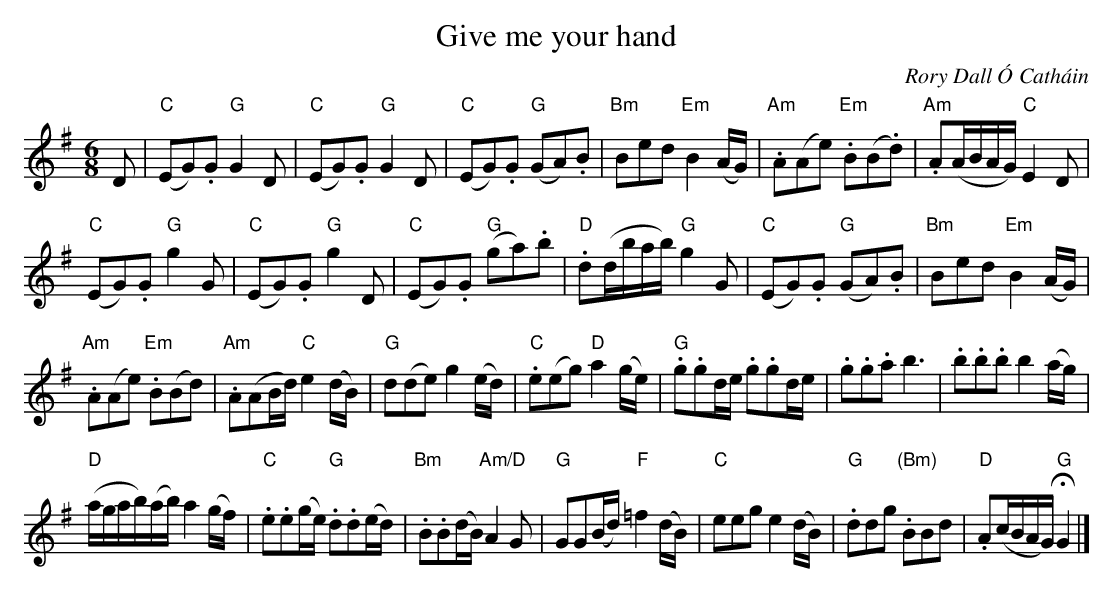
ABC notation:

X:1
T:Give me your hand
C:Rory Dall Ó Catháin
M:6/8
L:1/8
K:G
D|\
"C"(EG).G "G"G2D|"C"(EG).G "G"G2D|"C"(EG).G "G"(GA).B|"Bm"Bed "Em"B2 (A/G/)|\
"Am".A(Ae) "Em".B(B.d)|"Am".A(A/B/A/G/) "C"E2D|
"C"(EG).G "G"g2G|"C"(EG).G "G"g2D|"C"(EG).G "G"(ga).b|\
"D".d(d/b/a/b/) "G"g2G|"C"(EG).G "G"(GA).B|"Bm"Bed "Em"B2 (A/G/)|
"Am".A(Ae) "Em".B(Bd)|"Am".A(AB/d/) "C"e2 (d/B/)|"G"d(de) g2 (e/d/)|\
"C".e(eg) "D"a2(g/e/)|"G".g.gd/e/ .g.gd/e/|.g.g.a b3|.b.b.b b2 (a/g/)|
"D"(a/g/a/b/)(a/b/) a2 (g/f/)|"C".e.e(g/e/) "G".d.d(e/d/)|\
"Bm".B.B(d/B/) "Am/D"A2G|"G"GG(B/d/) "F"=f2 (d/B/)|"C"eeg e2 (d/B/)|\
"G".ddg "(Bm)".BBd|"D".A(c/B/A/G/) "G"HG2|]
